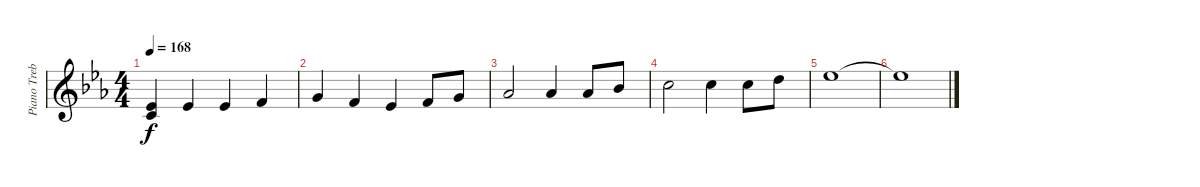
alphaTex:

\track ("Piano Treble" "Piano Treb") {instrument acousticgrandpiano}
\staff {score}
\tuning (E4 B3 G3 D3 A2 E2) {hide}
\ts (4 4)
\tempo 168
\clef g2
\ks cminor
(1.2 8.3).4{dy f} 4.2.4 4.2.4 1.1.4 |
3.1.4 1.1.4 4.2.4 1.1.8 3.1.8 |
4.1.2 4.1.4 4.1.8 6.1.8 |
8.1.2 8.1.4 8.1.8 10.1.8 |
11.1.1 |
11.1{t}.1
